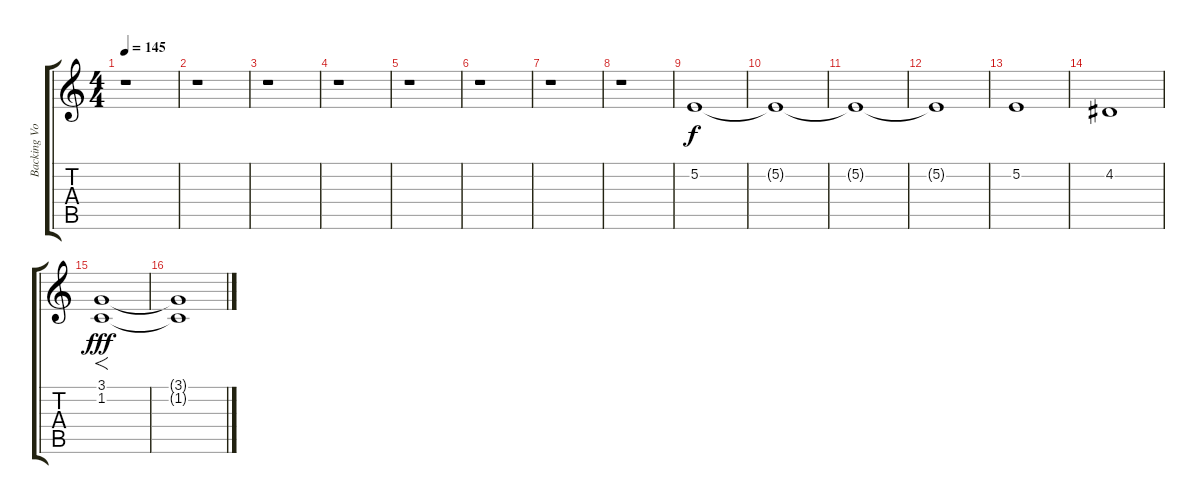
\track ("Backing Vocals" "Backing Vo") {instrument choiraahs}
\staff {score tabs}
\tuning (E4 B3 G3 D3 A2 E2) {hide}
\ts (4 4)
\tempo 145
\clef g2
\ks c
r.1{dy f instrument choiraahs} |
r.1 |
r.1 |
r.1 |
r.1 |
r.1 |
r.1 |
r.1 |
5.2.1 |
5.2{t}.1 |
5.2{t}.1 |
5.2{t}.1 |
5.2.1 |
4.2.1 |
(3.1 1.2).1{f dy fff} |
(3.1{t} 1.2{t}).1
